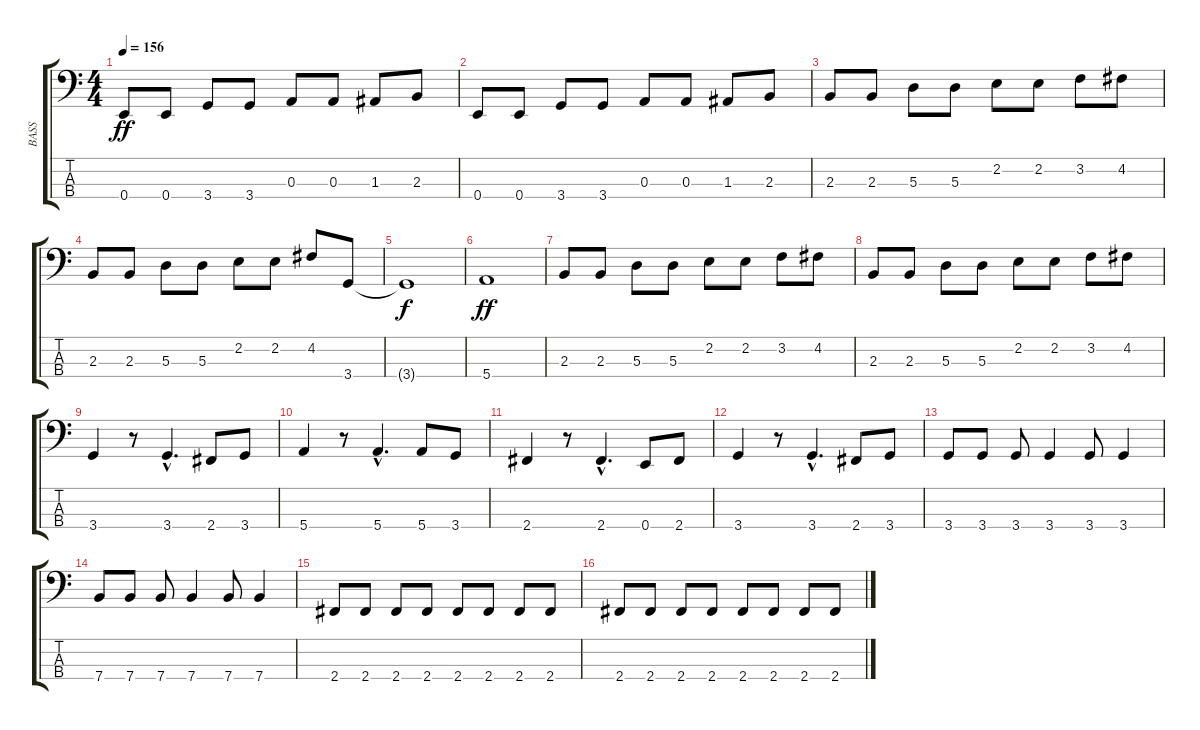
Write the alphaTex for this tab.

\track ("BASS" "BASS") {instrument electricbassfinger}
\staff {score tabs}
\tuning (G2 D2 A1 E1) {hide}
\ts (4 4)
\tempo 156
\clef f4
\ks c
0.4.8{dy ff} 0.4.8 3.4.8 3.4.8 0.3.8 0.3.8 1.3.8 2.3.8 |
0.4.8 0.4.8 3.4.8 3.4.8 0.3.8 0.3.8 1.3.8 2.3.8 |
2.3.8 2.3.8 5.3.8 5.3.8 2.2.8 2.2.8 3.2.8 4.2.8 |
2.3.8 2.3.8 5.3.8 5.3.8 2.2.8 2.2.8 4.2.8 3.4.8 |
3.4{t}.1{dy f} |
5.4.1{dy ff} |
2.3.8 2.3.8 5.3.8 5.3.8 2.2.8 2.2.8 3.2.8 4.2.8 |
2.3.8 2.3.8 5.3.8 5.3.8 2.2.8 2.2.8 3.2.8 4.2.8 |
3.4.4 r.8 3.4{hac}.4{d} 2.4.8 3.4.8 |
5.4.4 r.8 5.4{hac}.4{d} 5.4.8 3.4.8 |
2.4.4 r.8 2.4{hac}.4{d} 0.4.8 2.4.8 |
3.4.4 r.8 3.4{hac}.4{d} 2.4.8 3.4.8 |
3.4.8 3.4.8 3.4.8 3.4.4 3.4.8 3.4.4 |
7.4.8 7.4.8 7.4.8 7.4.4 7.4.8 7.4.4 |
2.4.8 2.4.8 2.4.8 2.4.8 2.4.8 2.4.8 2.4.8 2.4.8 |
2.4.8 2.4.8 2.4.8 2.4.8 2.4.8 2.4.8 2.4.8 2.4.8
